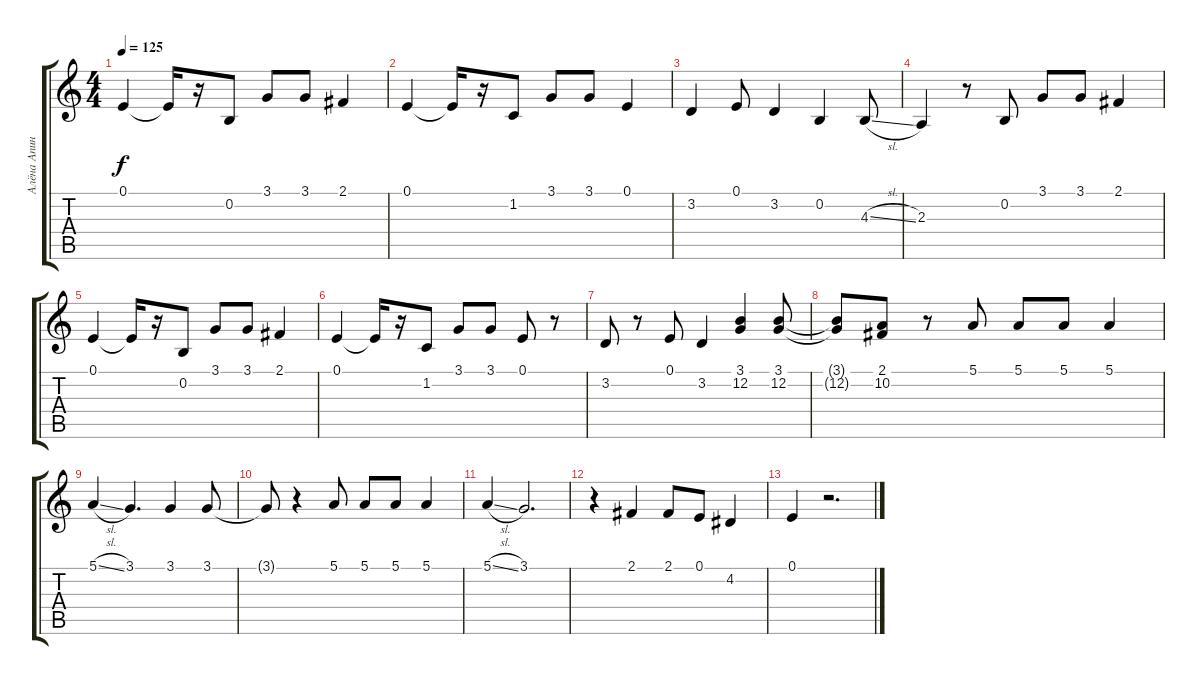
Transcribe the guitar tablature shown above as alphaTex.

\track ("Алёна Апина (вокал)" "Алёна Апин") {instrument lead6voice}
\staff {score tabs}
\tuning (E4 B3 G3 D3 A2 E2) {hide}
\ts (4 4)
\tempo 125
\clef g2
\ks c
0.1.4{dy f} 0.1{t}.16 r.16 0.2.8 3.1.8 3.1.8 2.1.4 |
0.1.4 0.1{t}.16 r.16 1.2.8 3.1.8 3.1.8 0.1.4 |
3.2.4 0.1.8 3.2.4 0.2.4 4.3{sl}.8 |
2.3.4 r.8 0.2.8 3.1.8 3.1.8 2.1.4 |
0.1.4 0.1{t}.16 r.16 0.2.8 3.1.8 3.1.8 2.1.4 |
0.1.4 0.1{t}.16 r.16 1.2.8 3.1.8 3.1.8 0.1.8 r.8 |
3.2.8 r.8 0.1.8 3.2.4 (3.1 12.2).4 (3.1 12.2).8 |
(3.1{t} 12.2{t}).8 (2.1 10.2).8 r.8 5.1.8 5.1.8 5.1.8 5.1.4 |
5.1{sl}.4 3.1.4{d} 3.1.4 3.1.8 |
3.1{t}.8 r.4 5.1.8 5.1.8 5.1.8 5.1.4 |
5.1{sl}.4 3.1.2{d} |
r.4 2.1.4 2.1.8 0.1.8 4.2.4 |
0.1.4 r.2{d}
